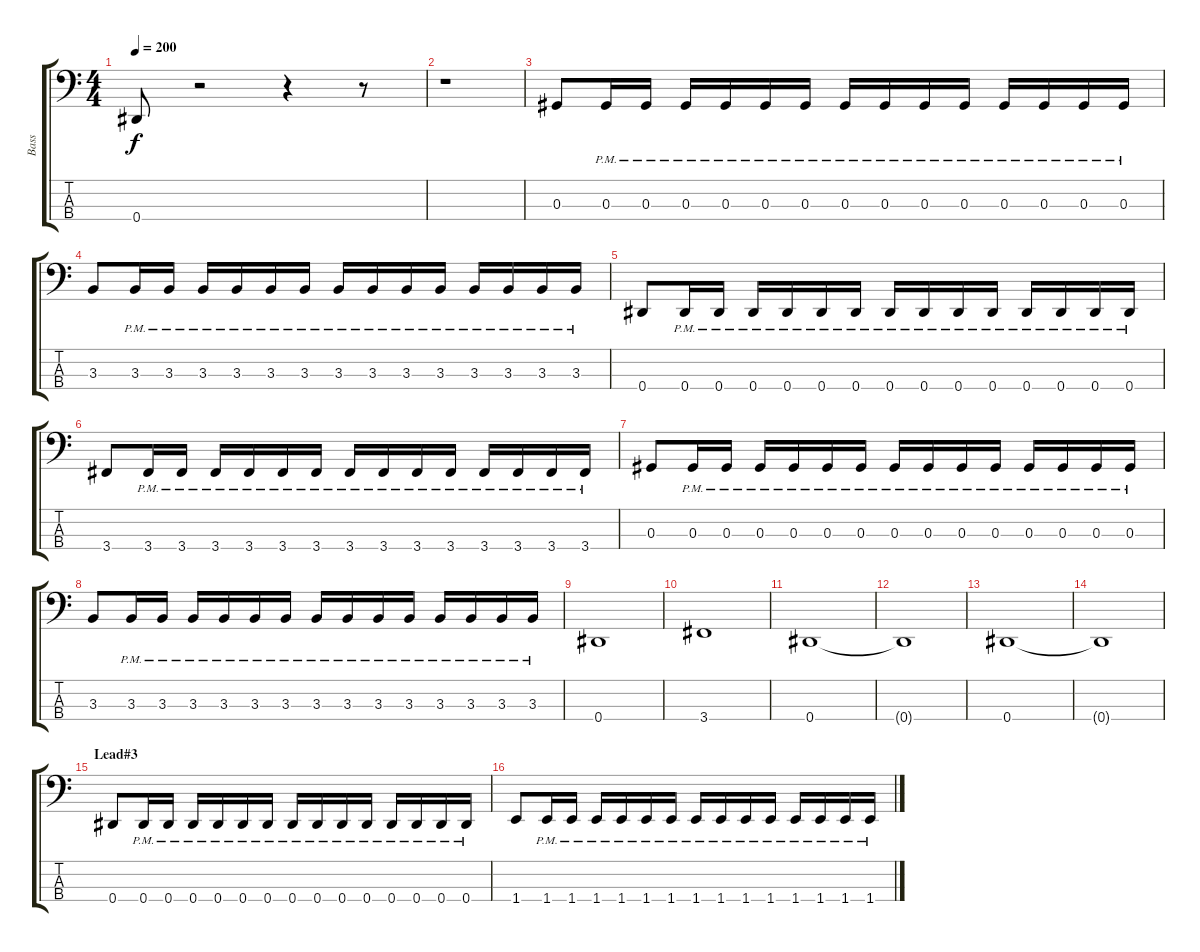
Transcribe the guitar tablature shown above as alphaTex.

\track ("Bass" "Bass") {instrument slapbass2}
\staff {score tabs}
\tuning (Gb2 Db2 Ab1 Eb1) {hide}
\ts (4 4)
\tempo 200
\clef f4
\ks c
0.4.8{dy f} r.2 r.4 r.8 |
r.1 |
0.3.8 0.3{pm}.16 0.3{pm}.16 0.3{pm}.16 0.3{pm}.16 0.3{pm}.16 0.3{pm}.16 0.3{pm}.16 0.3{pm}.16 0.3{pm}.16 0.3{pm}.16 0.3{pm}.16 0.3{pm}.16 0.3{pm}.16 0.3{pm}.16 |
3.3.8 3.3{pm}.16 3.3{pm}.16 3.3{pm}.16 3.3{pm}.16 3.3{pm}.16 3.3{pm}.16 3.3{pm}.16 3.3{pm}.16 3.3{pm}.16 3.3{pm}.16 3.3{pm}.16 3.3{pm}.16 3.3{pm}.16 3.3{pm}.16 |
0.4.8 0.4{pm}.16 0.4{pm}.16 0.4{pm}.16 0.4{pm}.16 0.4{pm}.16 0.4{pm}.16 0.4{pm}.16 0.4{pm}.16 0.4{pm}.16 0.4{pm}.16 0.4{pm}.16 0.4{pm}.16 0.4{pm}.16 0.4{pm}.16 |
3.4.8 3.4{pm}.16 3.4{pm}.16 3.4{pm}.16 3.4{pm}.16 3.4{pm}.16 3.4{pm}.16 3.4{pm}.16 3.4{pm}.16 3.4{pm}.16 3.4{pm}.16 3.4{pm}.16 3.4{pm}.16 3.4{pm}.16 3.4{pm}.16 |
0.3.8 0.3{pm}.16 0.3{pm}.16 0.3{pm}.16 0.3{pm}.16 0.3{pm}.16 0.3{pm}.16 0.3{pm}.16 0.3{pm}.16 0.3{pm}.16 0.3{pm}.16 0.3{pm}.16 0.3{pm}.16 0.3{pm}.16 0.3{pm}.16 |
3.3.8 3.3{pm}.16 3.3{pm}.16 3.3{pm}.16 3.3{pm}.16 3.3{pm}.16 3.3{pm}.16 3.3{pm}.16 3.3{pm}.16 3.3{pm}.16 3.3{pm}.16 3.3{pm}.16 3.3{pm}.16 3.3{pm}.16 3.3{pm}.16 |
0.4.1 |
3.4.1 |
0.4.1 |
0.4{t}.1 |
0.4.1 |
0.4{t}.1 |
\section ("" "Lead#3")
0.4.8 0.4{pm}.16 0.4{pm}.16 0.4{pm}.16 0.4{pm}.16 0.4{pm}.16 0.4{pm}.16 0.4{pm}.16 0.4{pm}.16 0.4{pm}.16 0.4{pm}.16 0.4{pm}.16 0.4{pm}.16 0.4{pm}.16 0.4{pm}.16 |
1.4.8 1.4{pm}.16 1.4{pm}.16 1.4{pm}.16 1.4{pm}.16 1.4{pm}.16 1.4{pm}.16 1.4{pm}.16 1.4{pm}.16 1.4{pm}.16 1.4{pm}.16 1.4{pm}.16 1.4{pm}.16 1.4{pm}.16 1.4{pm}.16
